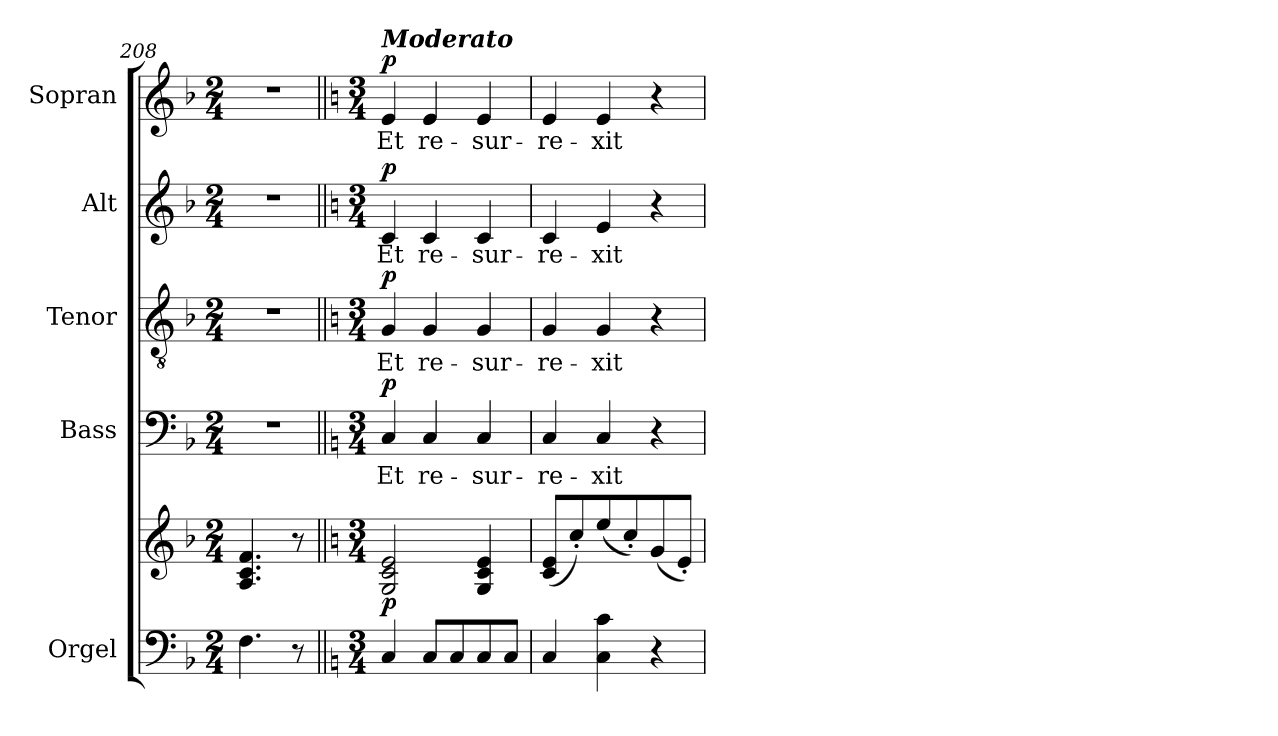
**kern	**kern	**dynam	**kern	**text	**dynam	**kern	**text	**dynam	**kern	**text	**dynam	**kern	**text	**dynam
*part5	*part5	*part5	*part4	*part4	*part4	*part3	*part3	*part3	*part2	*part2	*part2	*part1	*part1	*part1
*staff6	*staff5	*staff5/6	*staff4	*staff4	*staff4	*staff3	*staff3	*staff3	*staff2	*staff2	*staff2	*staff1	*staff1	*staff1
*I"Orgel	*	*	*I"Bass	*	*	*I"Tenor	*	*	*I"Alt	*	*	*I"Sopran	*	*
*I'Org.	*	*	*I'B.	*	*	*I'T.	*	*	*I'A.	*	*	*I'S.	*	*
*clefF4	*clefG2	*	*clefF4	*	*	*clefGv2	*	*	*clefG2	*	*	*clefG2	*	*
*k[b-]	*k[b-]	*	*k[b-]	*	*	*k[b-]	*	*	*k[b-]	*	*	*k[b-]	*	*
*F:	*F:	*	*F:	*	*	*F:	*	*	*F:	*	*	*F:	*	*
*M2/4	*M2/4	*	*M2/4	*	*	*M2/4	*	*	*M2/4	*	*	*M2/4	*	*
=208	=208	=208	=208	=208	=208	=208	=208	=208	=208	=208	=208	=208	=208	=208
4.F\	4.A/ 4.c/ 4.f/	.	2r	.	.	2r	.	.	2r	.	.	2r	.	.
8r	8r	.	.	.	.	.	.	.	.	.	.	.	.	.
=209||	=209||	=209||	=209||	=209||	=209||	=209||	=209||	=209||	=209||	=209||	=209||	=209||	=209||	=209||
*k[]	*k[]	*	*k[]	*	*	*k[]	*	*	*k[]	*	*	*k[]	*	*
*C:	*C:	*	*C:	*	*	*C:	*	*	*C:	*	*	*C:	*	*
*M3/4	*M3/4	*	*M3/4	*	*	*M3/4	*	*	*M3/4	*	*	*M3/4	*	*
!	!	!	!	!	!	!	!	!	!	!	!	!LO:TX:a:Bi:t=Moderato	!	!
!	!	!LO:DY:b	!	!LO:LY:b	!LO:DY:a	!	!LO:LY:b	!LO:DY:a	!	!LO:LY:b	!LO:DY:a	!	!LO:LY:b	!LO:DY:b
4C/	2G/ 2c/ 2e/	p	4C/	Et	p	4G/	Et	p	4c/	Et	p	4e/	Et	p
!	!	!	!	!LO:LY:b	!	!	!LO:LY:b	!	!	!LO:LY:b	!	!	!LO:LY:b	!
8C/L	.	.	4C/	re-	.	4G/	re-	.	4c/	re-	.	4e/	re-	.
8C/	.	.	.	.	.	.	.	.	.	.	.	.	.	.
!	!	!	!	!LO:LY:b	!	!	!LO:LY:b	!	!	!LO:LY:b	!	!	!LO:LY:b	!
8C/	4G/ 4c/ 4e/	.	4C/	-sur-	.	4G/	-sur-	.	4c/	-sur-	.	4e/	-sur-	.
8C/J	.	.	.	.	.	.	.	.	.	.	.	.	.	.
=210	=210	=210	=210	=210	=210	=210	=210	=210	=210	=210	=210	=210	=210	=210
!	!	!	!	!LO:LY:b	!	!	!LO:LY:b	!	!	!LO:LY:b	!	!	!LO:LY:b	!
4C/	(<8c/ 8e/L	.	4C/	-re-	.	4G/	-re-	.	4c/	-re-	.	4e/	-re-	.
.	8cc'</)	.	.	.	.	.	.	.	.	.	.	.	.	.
!	!	!	!	!LO:LY:b	!	!	!LO:LY:b	!	!	!LO:LY:b	!	!	!LO:LY:b	!
4C\ 4c\	(<8ee/	.	4C/	-xit	.	4G/	-xit	.	4e/	-xit	.	4e/	-xit	.
.	8cc'</)	.	.	.	.	.	.	.	.	.	.	.	.	.
4r	(<8g/	.	4r	.	.	4r	.	.	4r	.	.	4r	.	.
.	8e'</J)	.	.	.	.	.	.	.	.	.	.	.	.	.
=	=	=	=	=	=	=	=	=	=	=	=	=	=	=
*-	*-	*-	*-	*-	*-	*-	*-	*-	*-	*-	*-	*-	*-	*-
